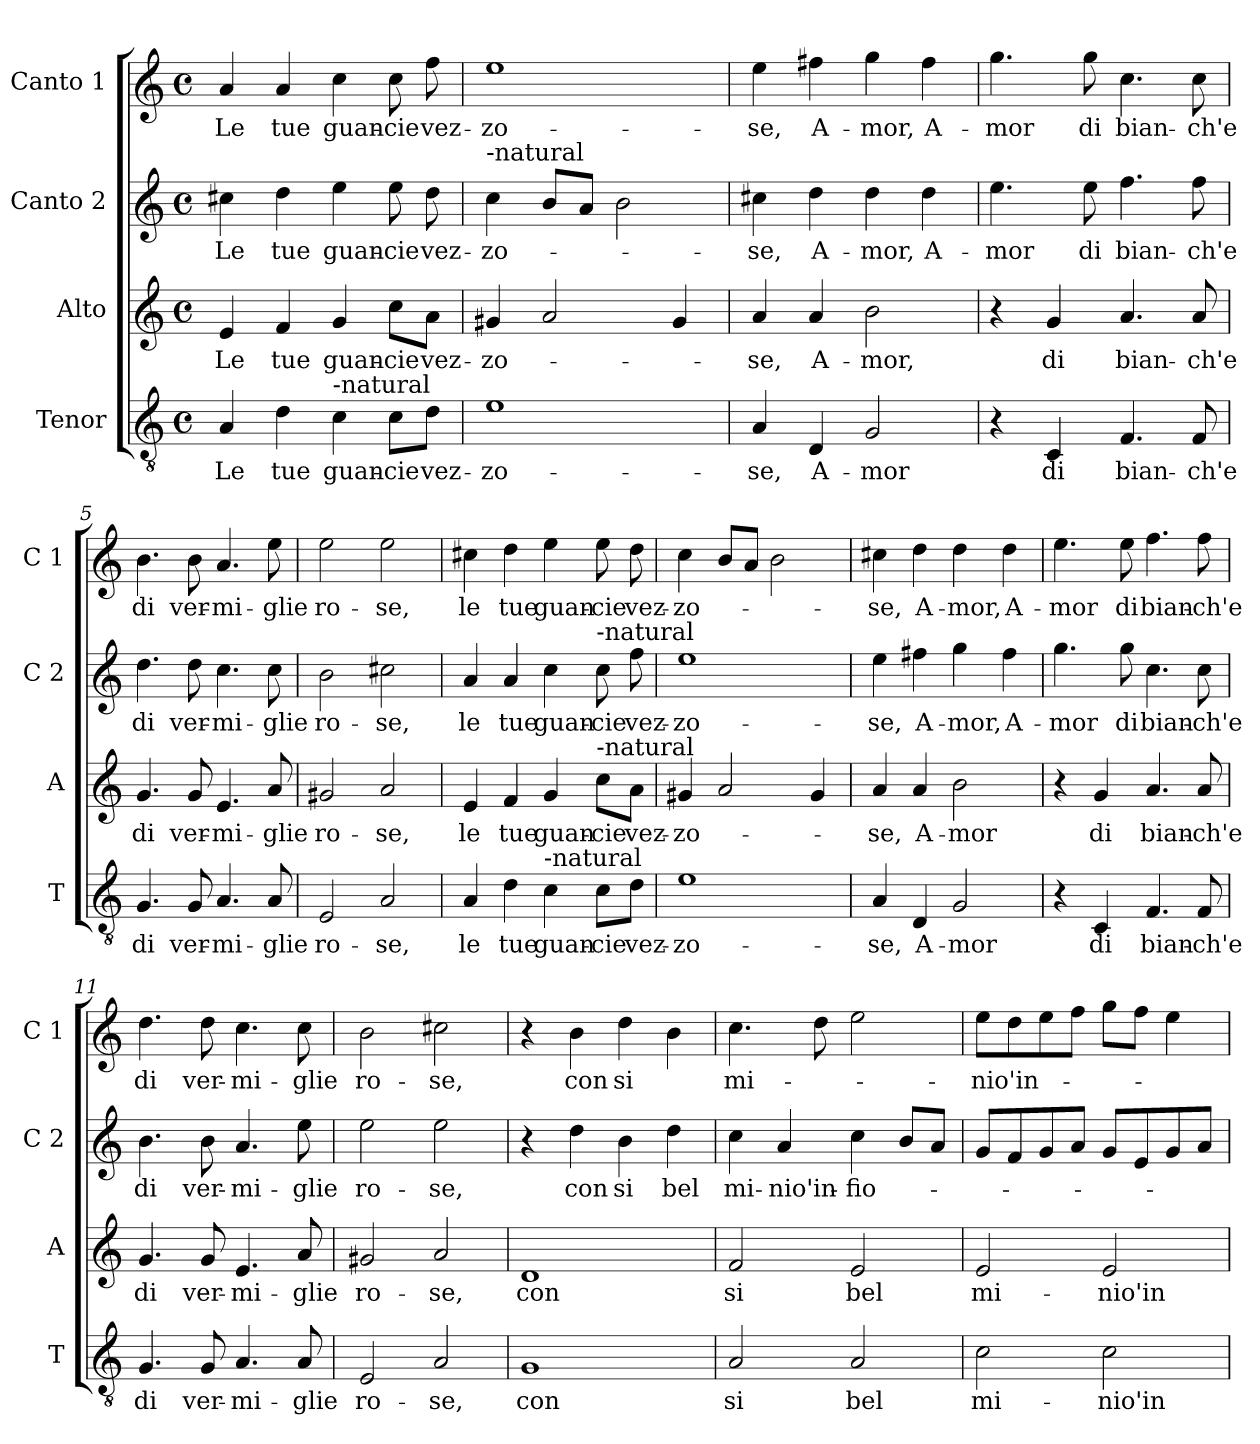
**kern	**text	**kern	**text	**kern	**text	**kern	**text
*part4	*part4	*part3	*part3	*part2	*part2	*part1	*part1
*staff4	*staff4	*staff3	*staff3	*staff2	*staff2	*staff1	*staff1
*I"Tenor	*	*I"Alto	*	*I"Canto 2	*	*I"Canto 1	*
*I'T	*	*I'A	*	*I'C 2	*	*I'C 1	*
*clefGv2	*	*clefG2	*	*clefG2	*	*clefG2	*
*k[]	*	*k[]	*	*k[]	*	*k[]	*
*C:	*	*C:	*	*C:	*	*C:	*
*M4/4	*	*M4/4	*	*M4/4	*	*M4/4	*
*met(c)	*	*met(c)	*	*met(c)	*	*met(c)	*
=1	=1	=1	=1	=1	=1	=1	=1
!	!LO:LY:b	!	!LO:LY:b	!	!LO:LY:b	!	!LO:LY:b
4A/	Le	4e/	Le	4cc#X\	Le	4a/	Le
!	!LO:LY:b	!	!LO:LY:b	!	!LO:LY:b	!	!LO:LY:b
4d\	tue	4f/	tue	4dd\	tue	4a/	tue
!LO:TX:a:t=-natural	!	!	!	!	!	!	!
!	!LO:LY:b	!	!LO:LY:b	!	!LO:LY:b	!	!LO:LY:b
4c\	guan-	4g/	guan-	4ee\	guan-	4cc\	guan-
!	!LO:LY:b	!	!LO:LY:b	!	!LO:LY:b	!	!LO:LY:b
8c\L	-cie	8cc\L	-cie	8ee\	-cie	8cc\	-cie
!	!LO:LY:b	!	!LO:LY:b	!	!LO:LY:b	!	!LO:LY:b
8d\J	vez-	8a\J	vez-	8dd\	vez-	8ff\	vez-
=2	=2	=2	=2	=2	=2	=2	=2
!	!	!	!	!LO:TX:a:t=-natural	!	!	!
!	!LO:LY:b	!	!LO:LY:b	!	!LO:LY:b	!	!LO:LY:b
1e	-zo-	4g#X/	-zo-	4cc\	-zo-	1ee	-zo-
.	.	2a/	.	8b/L	.	.	.
.	.	.	.	8a/J	.	.	.
.	.	.	.	2b\	.	.	.
.	.	4g#/	.	.	.	.	.
=3	=3	=3	=3	=3	=3	=3	=3
!	!LO:LY:b	!	!LO:LY:b	!	!LO:LY:b	!	!LO:LY:b
4A/	-se,	4a/	-se,	4cc#X\	-se,	4ee\	-se,
!	!LO:LY:b	!	!LO:LY:b	!	!LO:LY:b	!	!LO:LY:b
4D/	A-	4a/	A-	4dd\	A-	4ff#X\	A-
!	!LO:LY:b	!	!LO:LY:b	!	!LO:LY:b	!	!LO:LY:b
2G/	-mor	2b\	-mor,	4dd\	-mor,	4gg\	-mor,
!	!	!	!	!	!LO:LY:b	!	!LO:LY:b
.	.	.	.	4dd\	A-	4ff#\	A-
=4	=4	=4	=4	=4	=4	=4	=4
!	!	!	!	!	!LO:LY:b	!	!LO:LY:b
4r	.	4r	.	4.ee\	-mor	4.gg\	-mor
!	!LO:LY:b	!	!LO:LY:b	!	!	!	!
4C/	di	4g/	di	.	.	.	.
!	!	!	!	!	!LO:LY:b	!	!LO:LY:b
.	.	.	.	8ee\	di	8gg\	di
!	!LO:LY:b	!	!LO:LY:b	!	!LO:LY:b	!	!LO:LY:b
4.F/	bian-	4.a/	bian-	4.ff\	bian-	4.cc\	bian-
!	!LO:LY:b	!	!LO:LY:b	!	!LO:LY:b	!	!LO:LY:b
8F/	-ch'e	8a/	-ch'e	8ff\	-ch'e	8cc\	-ch'e
!!LO:LB:g=z
=5	=5	=5	=5	=5	=5	=5	=5
!	!LO:LY:b	!	!LO:LY:b	!	!LO:LY:b	!	!LO:LY:b
4.G/	di	4.g/	di	4.dd\	di	4.b\	di
!	!LO:LY:b	!	!LO:LY:b	!	!LO:LY:b	!	!LO:LY:b
8G/	ver-	8g/	ver-	8dd\	ver-	8b\	ver-
!	!LO:LY:b	!	!LO:LY:b	!	!LO:LY:b	!	!LO:LY:b
4.A/	-mi-	4.e/	-mi-	4.cc\	-mi-	4.a/	-mi-
!	!LO:LY:b	!	!LO:LY:b	!	!LO:LY:b	!	!LO:LY:b
8A/	-glie	8a/	-glie	8cc\	-glie	8ee\	-glie
=6	=6	=6	=6	=6	=6	=6	=6
!	!LO:LY:b	!	!LO:LY:b	!	!LO:LY:b	!	!LO:LY:b
2E/	ro-	2g#X/	ro-	2b\	ro-	2ee\	ro-
!	!LO:LY:b	!	!LO:LY:b	!	!LO:LY:b	!	!LO:LY:b
2A/	-se,	2a/	-se,	2cc#X\	-se,	2ee\	-se,
=7	=7	=7	=7	=7	=7	=7	=7
!	!LO:LY:b	!	!LO:LY:b	!	!LO:LY:b	!	!LO:LY:b
4A/	le	4e/	le	4a/	le	4cc#X\	le
!	!LO:LY:b	!	!LO:LY:b	!	!LO:LY:b	!	!LO:LY:b
4d\	tue	4f/	tue	4a/	tue	4dd\	tue
!LO:TX:a:t=-natural	!	!	!	!	!	!	!
!	!LO:LY:b	!	!LO:LY:b	!	!LO:LY:b	!	!LO:LY:b
4c\	guan-	4g/	guan-	4cc\	guan-	4ee\	guan-
!	!	!	!	!LO:TX:a:t=-natural	!	!	!
!	!	!LO:TX:a:t=-natural	!	!	!	!	!
!	!LO:LY:b	!	!LO:LY:b	!	!LO:LY:b	!	!LO:LY:b
8c\L	-cie	8cc\L	-cie	8cc\	-cie	8ee\	-cie
!	!LO:LY:b	!	!LO:LY:b	!	!LO:LY:b	!	!LO:LY:b
8d\J	vez-	8a\J	vez-	8ff\	vez-	8dd\	vez-
=8	=8	=8	=8	=8	=8	=8	=8
!	!LO:LY:b	!	!LO:LY:b	!	!LO:LY:b	!	!LO:LY:b
1e	-zo-	4g#X/	-zo-	1ee	-zo-	4cc\	-zo-
.	.	2a/	.	.	.	8b/L	.
.	.	.	.	.	.	8a/J	.
.	.	.	.	.	.	2b\	.
.	.	4g#/	.	.	.	.	.
!!LO:LB:g=z
=9	=9	=9	=9	=9	=9	=9	=9
!	!LO:LY:b	!	!LO:LY:b	!	!LO:LY:b	!	!LO:LY:b
4A/	-se,	4a/	-se,	4ee\	-se,	4cc#X\	-se,
!	!LO:LY:b	!	!LO:LY:b	!	!LO:LY:b	!	!LO:LY:b
4D/	A-	4a/	A-	4ff#X\	A-	4dd\	A-
!	!LO:LY:b	!	!LO:LY:b	!	!LO:LY:b	!	!LO:LY:b
2G/	-mor	2b\	-mor	4gg\	-mor,	4dd\	-mor,
!	!	!	!	!	!LO:LY:b	!	!LO:LY:b
.	.	.	.	4ff#\	A-	4dd\	A-
=10	=10	=10	=10	=10	=10	=10	=10
!	!	!	!	!	!LO:LY:b	!	!LO:LY:b
4r	.	4r	.	4.gg\	-mor	4.ee\	-mor
!	!LO:LY:b	!	!LO:LY:b	!	!	!	!
4C/	di	4g/	di	.	.	.	.
!	!	!	!	!	!LO:LY:b	!	!LO:LY:b
.	.	.	.	8gg\	di	8ee\	di
!	!LO:LY:b	!	!LO:LY:b	!	!LO:LY:b	!	!LO:LY:b
4.F/	bian-	4.a/	bian-	4.cc\	bian-	4.ff\	bian-
!	!LO:LY:b	!	!LO:LY:b	!	!LO:LY:b	!	!LO:LY:b
8F/	-ch'e	8a/	-ch'e	8cc\	-ch'e	8ff\	-ch'e
=11	=11	=11	=11	=11	=11	=11	=11
!	!LO:LY:b	!	!LO:LY:b	!	!LO:LY:b	!	!LO:LY:b
4.G/	di	4.g/	di	4.b\	di	4.dd\	di
!	!LO:LY:b	!	!LO:LY:b	!	!LO:LY:b	!	!LO:LY:b
8G/	ver-	8g/	ver-	8b\	ver-	8dd\	ver-
!	!LO:LY:b	!	!LO:LY:b	!	!LO:LY:b	!	!LO:LY:b
4.A/	-mi-	4.e/	-mi-	4.a/	-mi-	4.cc\	-mi-
!	!LO:LY:b	!	!LO:LY:b	!	!LO:LY:b	!	!LO:LY:b
8A/	-glie	8a/	-glie	8ee\	-glie	8cc\	-glie
=12	=12	=12	=12	=12	=12	=12	=12
!	!LO:LY:b	!	!LO:LY:b	!	!LO:LY:b	!	!LO:LY:b
2E/	ro-	2g#X/	ro-	2ee\	ro-	2b\	ro-
!	!LO:LY:b	!	!LO:LY:b	!	!LO:LY:b	!	!LO:LY:b
2A/	-se,	2a/	-se,	2ee\	-se,	2cc#X\	-se,
=13	=13	=13	=13	=13	=13	=13	=13
!	!LO:LY:b	!	!LO:LY:b	!	!	!	!
1G	con	1d	con	4r	.	4r	.
!	!	!	!	!	!LO:LY:b	!	!LO:LY:b
.	.	.	.	4dd\	con	4b\	con
!	!	!	!	!	!LO:LY:b	!	!LO:LY:b
.	.	.	.	4b\	si	4dd\	si
!	!	!	!	!	!LO:LY:b	!	!
.	.	.	.	4dd\	bel	4b\	.
!!LO:PB:g=z
=14	=14	=14	=14	=14	=14	=14	=14
!	!LO:LY:b	!	!LO:LY:b	!	!LO:LY:b	!	!LO:LY:b
2A/	si	2f/	si	4cc\	mi-	4.cc\	mi-
!	!	!	!	!	!LO:LY:b	!	!
.	.	.	.	4a/	-nio'in-	.	.
.	.	.	.	.	.	8dd\	.
!	!LO:LY:b	!	!LO:LY:b	!	!LO:LY:b	!	!
2A/	bel	2e/	bel	4cc\	-fio-	2ee\	.
.	.	.	.	8b/L	.	.	.
.	.	.	.	8a/J	.	.	.
=15	=15	=15	=15	=15	=15	=15	=15
!	!LO:LY:b	!	!LO:LY:b	!	!	!	!LO:LY:b
2c\	mi-	2e/	mi-	8g/L	.	8ee\L	-nio'in-
.	.	.	.	8f/	.	8dd\	.
.	.	.	.	8g/	.	8ee\	.
.	.	.	.	8a/J	.	8ff\J	.
!	!LO:LY:b	!	!LO:LY:b	!	!	!	!
2c\	-nio'in-	2e/	-nio'in-	8g/L	.	8gg\L	.
.	.	.	.	8e/	.	8ff\J	.
.	.	.	.	8g/	.	4ee\	.
.	.	.	.	8a/J	.	.	.
=	=	=	=	=	=	=	=
*-	*-	*-	*-	*-	*-	*-	*-
